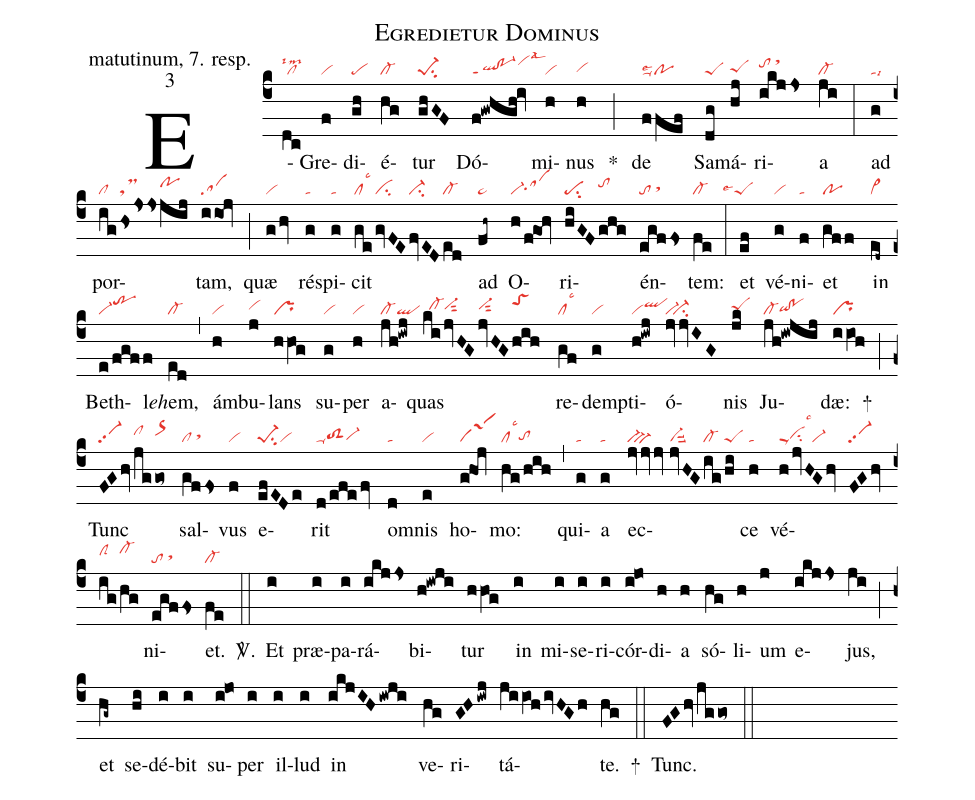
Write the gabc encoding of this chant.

name: Egredietur Dominus;
office-part: matutinum, 7. resp.;
mode: 3;
nabc-lines: 1;
%%
(c4)
E(dc|cllsim2)Gre(f|vi)di(gh|pe)é(hg|cl-)tur(ghGF|pe-1su2) Dó(f!gwhgh!iv|ql!po-1ppt1vihjlsal3)mi(h|vi)nus(h|vihg) *(;)
de(ffef|ta-lse2po) Sa(dg|peS)má(hj|peShg)ri(ikjjs|tohi/sthk)a(ji|cl-) (:)
ad(g|talsi6) por(ig|cl|hsjss|tsM|jij|pohi)tam,(iio!jv|sa) (;)
quæ(g/hv|vi) rés(g|ta)pi(g|ta)cit(ge|cllsc3|gvFE|ci|fvED|vi-su2|ed|cl-) ad(fh~|ta>) O(h/fgOh|vi-sahh)ri(hiGF|pesu2|ghg|tohi)én(egffs|to/sthh)tem:(fe|cl-) (:)
et(ef|`````peSlse4) vé(g|vi)ni(f|ta)et(gff|po) in(ed~|vi>) Beth(e/fgff|vi-trhj)l<i>eh</i>{e}m,(ed|cl-) (,)
ám(h|vi)bu(j|vihh)lans(hhOg|pr) su(g|vi)per(h|vi) a(jh!iwj|cl-ql)quas(ki|//cl-hh|jvHG|vi-hhsut2|jvHG|vi-hhsut2|hih|toShj) re(gf|cllsc3)dem(g|vi)pti(h!iwj|viqlhi)ó(jvjvIG|vi-``vi-su2)nis(jk|peShh) Ju(jh!iwjij|cl-qihg!pohg)dæ:(iiOh|pr) +(;)
% FIXME: saM4 instead of saM1
Tunc(FGhv|vi-pp2|jg|clhi|go~|or>hi) sal(gffs|cl/sthh)vus(f|vi) e(efEDe|pe-1su2vi)rit(d/efefv|ta-toS2hgvi-hg) om(d|ta)nis(e|vi) ho(ghOj|saM1)mo:(hg/hih|cllsc3tohg) (,)
qui(g|ta)a(g|ta) ec(jvvv|tv-|//jvHG|vi-suu2|ig|cl-|/hi|peS)ce(h|ta) vé(hjvHGhv|visu2ppu1lsc3vi-|////FGhv|vi-pp2|ig|clShi|/hg|cl-hj)ni(egffs|to/sthh)et.(fe|cl-) <sp>V/</sp>.(::)
Et(i) præ(i)pa(i)rá(ikjjs)bi(h!iwji)tur(hhOg) in(i) mi(i)se(i)ri(i)cór(i!jo)di(h)a(h) só(hg)li(h)um(j) e(ikjjs)jus,(ji) (;)
et(hg~) se(hi)dé(i)bit(i) su(i!jo)per(i) il(i)lud(i) in(ikjIHiwji) ve(hg)ri(GHiwj)tá(jiiOhivHGh)te.(hg) +(::)
Tunc.(FGhvjggo~) (::)
